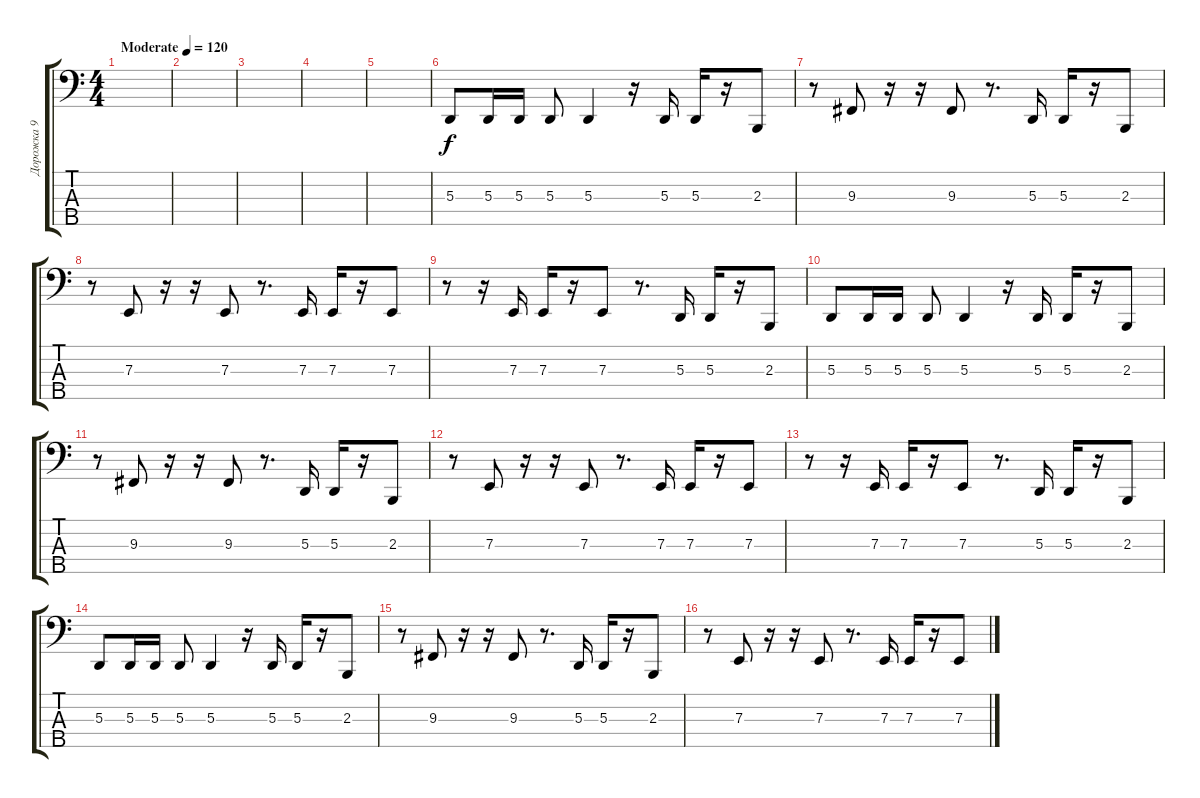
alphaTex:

\track ("Дорожка 9" "Дорожка 9") {instrument lead8bassandlead}
\staff {score tabs}
\tuning (G2 D2 A1 E1 B0) {hide}
\ts (4 4)
\tempo (120 "Moderate")
\clef f4
\ks c
|
|
|
|
|
5.3.8 5.3.16 5.3.16 5.3.8 5.3.4 r.16 5.3.16 5.3.16 r.16 2.3.8 |
r.8 9.3.8 r.16 r.16 9.3.8 r.8{d} 5.3.16 5.3.16 r.16 2.3.8 |
r.8 7.3.8 r.16 r.16 7.3.8 r.8{d} 7.3.16 7.3.16 r.16 7.3.8 |
r.8 r.16 7.3.16 7.3.16 r.16 7.3.8 r.8{d} 5.3.16 5.3.16 r.16 2.3.8 |
5.3.8 5.3.16 5.3.16 5.3.8 5.3.4 r.16 5.3.16 5.3.16 r.16 2.3.8 |
r.8 9.3.8 r.16 r.16 9.3.8 r.8{d} 5.3.16 5.3.16 r.16 2.3.8 |
r.8 7.3.8 r.16 r.16 7.3.8 r.8{d} 7.3.16 7.3.16 r.16 7.3.8 |
r.8 r.16 7.3.16 7.3.16 r.16 7.3.8 r.8{d} 5.3.16 5.3.16 r.16 2.3.8 |
5.3.8 5.3.16 5.3.16 5.3.8 5.3.4 r.16 5.3.16 5.3.16 r.16 2.3.8 |
r.8 9.3.8 r.16 r.16 9.3.8 r.8{d} 5.3.16 5.3.16 r.16 2.3.8 |
r.8 7.3.8 r.16 r.16 7.3.8 r.8{d} 7.3.16 7.3.16 r.16 7.3.8
